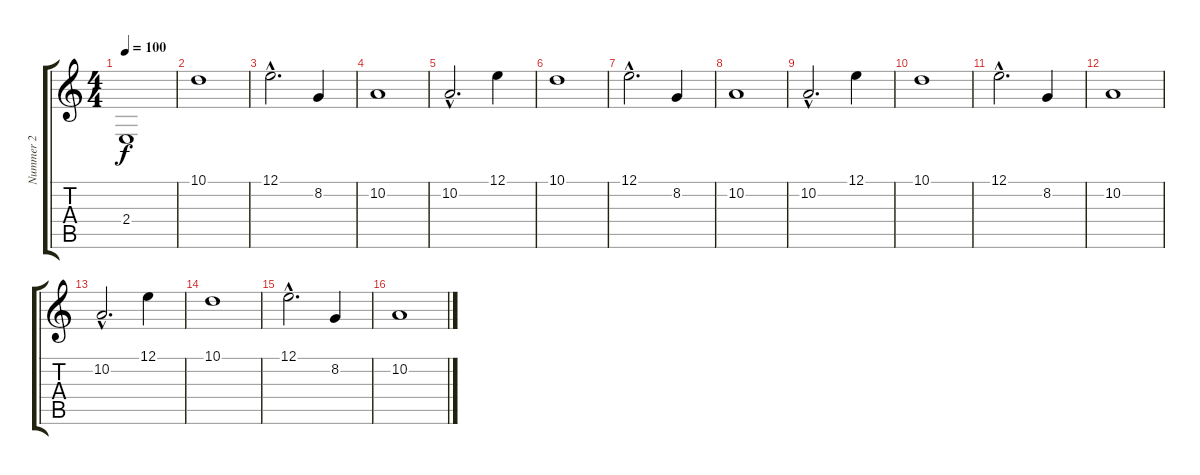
\track ("Nummer 2" "Nummer 2") {instrument stringensemble1}
\staff {score tabs}
\tuning (E4 B3 G3 D3 A2 E2) {hide}
\ts (4 4)
\tempo 100
\clef g2
\ks c
2.4.1{dy f} |
10.1.1 |
12.1{hac}.2{d} 8.2.4 |
10.2.1 |
10.2{hac}.2{d} 12.1.4 |
10.1.1 |
12.1{hac}.2{d} 8.2.4 |
10.2.1 |
10.2{hac}.2{d} 12.1.4 |
10.1.1 |
12.1{hac}.2{d} 8.2.4 |
10.2.1 |
10.2{hac}.2{d} 12.1.4 |
10.1.1 |
12.1{hac}.2{d} 8.2.4 |
10.2.1
